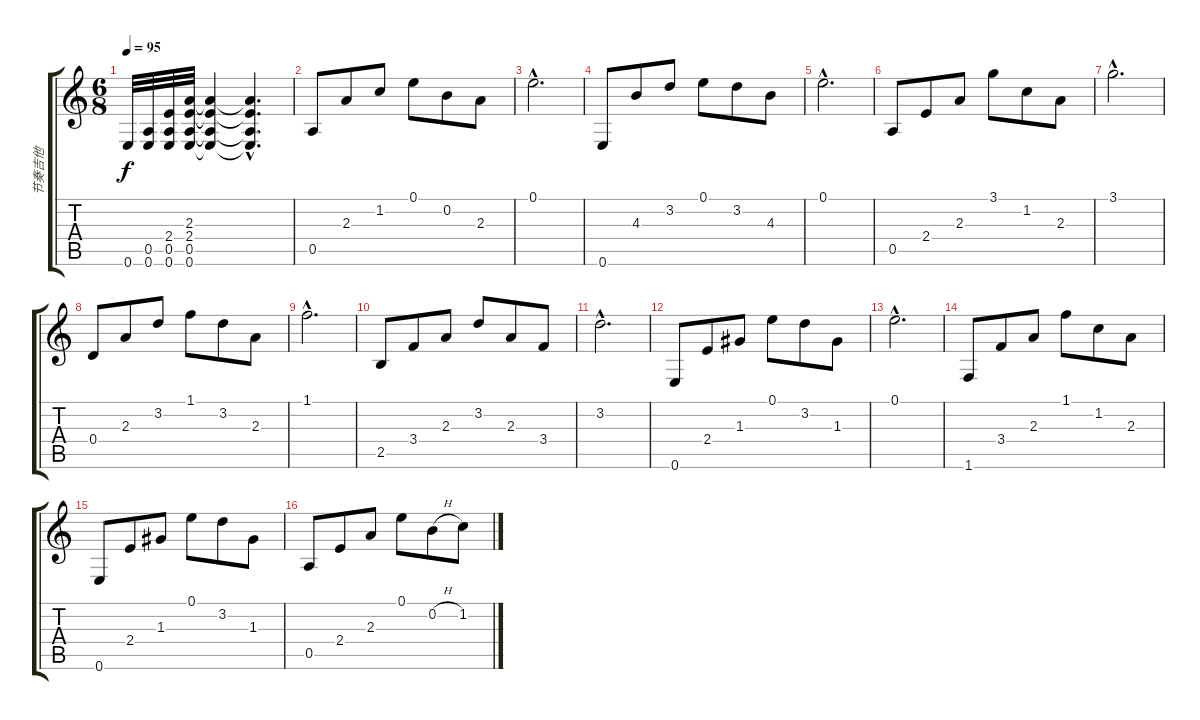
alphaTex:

\track ("节奏吉他" "节奏吉他") {instrument acousticguitarnylon}
\staff {score tabs}
\tuning (E4 B3 G3 D3 A2 E2) {hide}
\ts (6 8)
\tempo 95
\clef g2
\ks c
0.6.32{dy f} (0.5 0.6).32 (2.4 0.5 0.6).32 (2.3 2.4 0.5 0.6).32 (2.3{t} 2.4{t} 0.5{t} 0.6{t}).4 (2.3{hac t} 2.4{hac t} 0.5{hac t} 0.6{hac t}).4{d} |
0.5.8 2.3.8 1.2.8 0.1.8 0.2.8 2.3.8 |
0.1{hac}.2{d} |
0.6.8 4.3.8 3.2.8 0.1.8 3.2.8 4.3.8 |
0.1{hac}.2{d} |
0.5.8 2.4.8 2.3.8 3.1.8 1.2.8 2.3.8 |
3.1{hac}.2{d} |
0.4.8 2.3.8 3.2.8 1.1.8 3.2.8 2.3.8 |
1.1{hac}.2{d} |
2.5.8 3.4.8 2.3.8 3.2.8 2.3.8 3.4.8 |
3.2{hac}.2{d} |
0.6.8 2.4.8 1.3.8 0.1.8 3.2.8 1.3.8 |
0.1{hac}.2{d} |
1.6.8 3.4.8 2.3.8 1.1.8 1.2.8 2.3.8 |
0.6.8 2.4.8 1.3.8 0.1.8 3.2.8 1.3.8 |
0.5.8 2.4.8 2.3.8 0.1.8 0.2{h}.8 1.2.8
